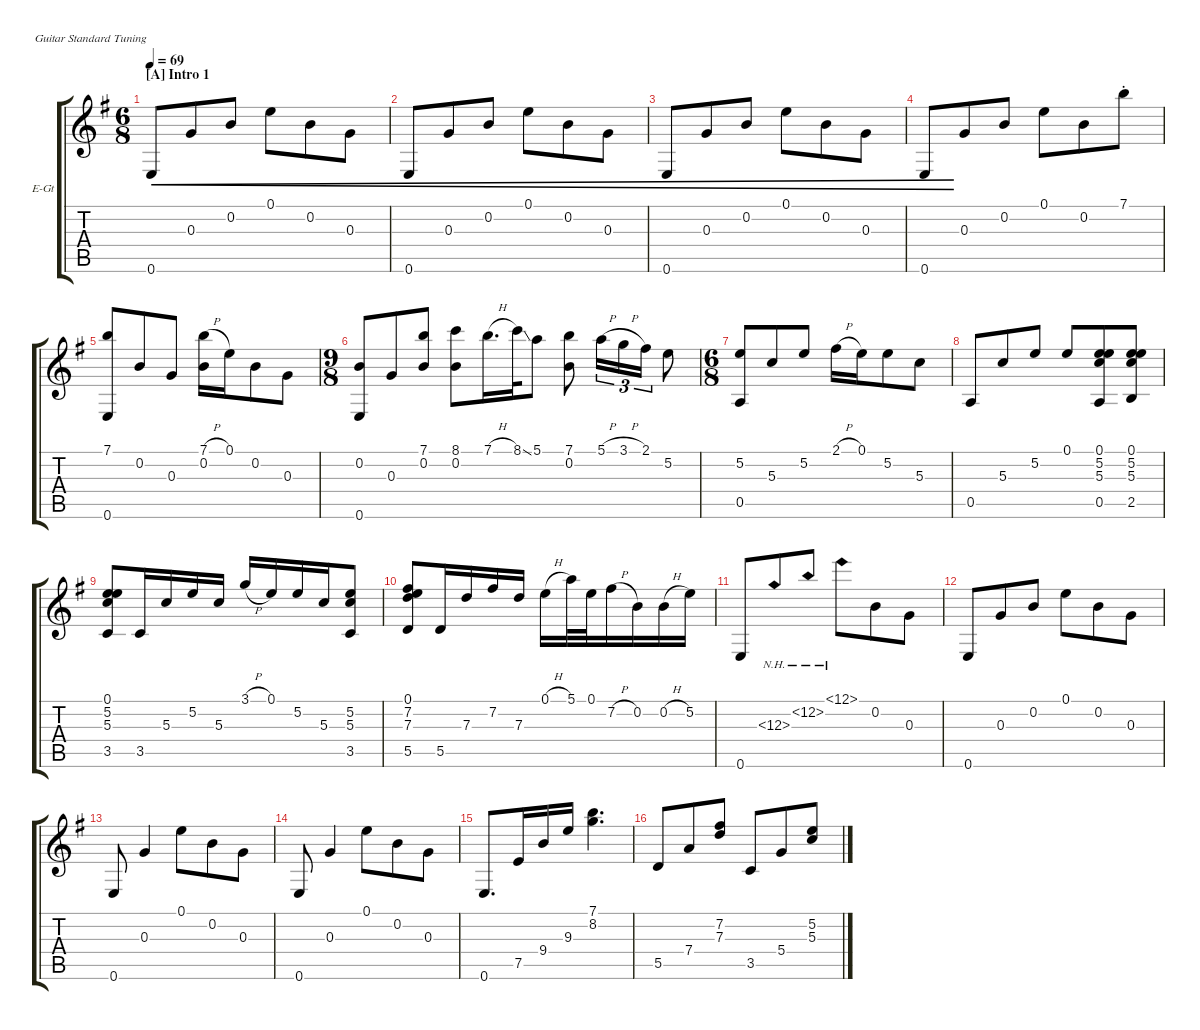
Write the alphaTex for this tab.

\hideDynamics
\bracketExtendMode groupsimilarinstruments
\firstSystemTrackNameOrientation horizontal
\otherSystemsTrackNameOrientation horizontal
\track ("Electric Guitar 1" "E-Gt") {multiBarRest instrument electricguitarjazz}
\staff {score tabs}
\tuning (E4 B3 G3 D3 A2 E2)
\ts (6 8)
\beaming (8 3 3)
\section ("A" "Intro 1")
\tempo 69
\clef g2
\ks g
0.6.8{cre dy f instrument electricguitarjazz} 0.3.8{cre} 0.2.8{cre} 0.1.8{cre} 0.2.8{cre} 0.3.8{cre} |
0.6.8{cre} 0.3.8{cre} 0.2.8{cre} 0.1.8{cre} 0.2.8{cre} 0.3.8{cre} |
0.6.8{cre} 0.3.8{cre} 0.2.8{cre} 0.1.8{cre} 0.2.8{cre} 0.3.8{cre} |
0.6.8{cre} 0.3.8 0.2.8 0.1.8 0.2.8 7.1{st}.8 |
(7.1 0.6).8 0.2.8 0.3.8 (7.1{h} 0.2).16 0.1.16 0.2.8 0.3.8 |
\ts (9 8)
(0.6 0.2).8 0.3.8 (7.1 0.2).8 (8.1 0.2).8 7.1{h}.16{d} 8.1{ss}.32 5.1.8 (7.1 0.2).8 5.1{h}.16{tu (3 2)} 3.1{h}.16{tu (3 2)} 2.1.16{tu (3 2)} 5.2.8 |
\ts (6 8)
(5.2 0.5).8 5.3.8 5.2.8 2.1{h}.16 0.1.16 5.2.8 5.3.8 |
0.5.8 5.3.8 5.2.8 0.1.8 (0.1 5.2 5.3 0.5).8 (0.1 5.2 5.3 2.5).8 |
(0.1 5.2 5.3 3.5).8 3.5.16 5.3.16 5.2.16 5.3.16 3.1{h}.16 0.1.16 5.2.16 5.3.16 (5.2 5.3 3.5).8 |
(0.1 7.2 7.3 5.5).8 5.5.16 7.3.16 7.2.16 7.3.16 0.1{h}.16 5.1.32 0.1.32 7.2{h}.16 0.2.16 0.2{h}.16 5.2.16 |
0.6.8 12.3{nh}.8 12.2{nh}.8 12.1{nh}.8 0.2.8 0.3.8 |
0.6.8 0.3.8 0.2.8 0.1.8 0.2.8 0.3.8 |
0.6.8 0.3.4 0.1.8 0.2.8 0.3.8 |
0.6.8 0.3.4 0.1.8 0.2.8 0.3.8 |
0.6.8{d} 7.5.16 9.4.16 9.3.16 (7.1 8.2).4{d} |
5.5.8 7.4.8 (7.2 7.3).8 3.5.8 5.4.8 (5.2 5.3).8
